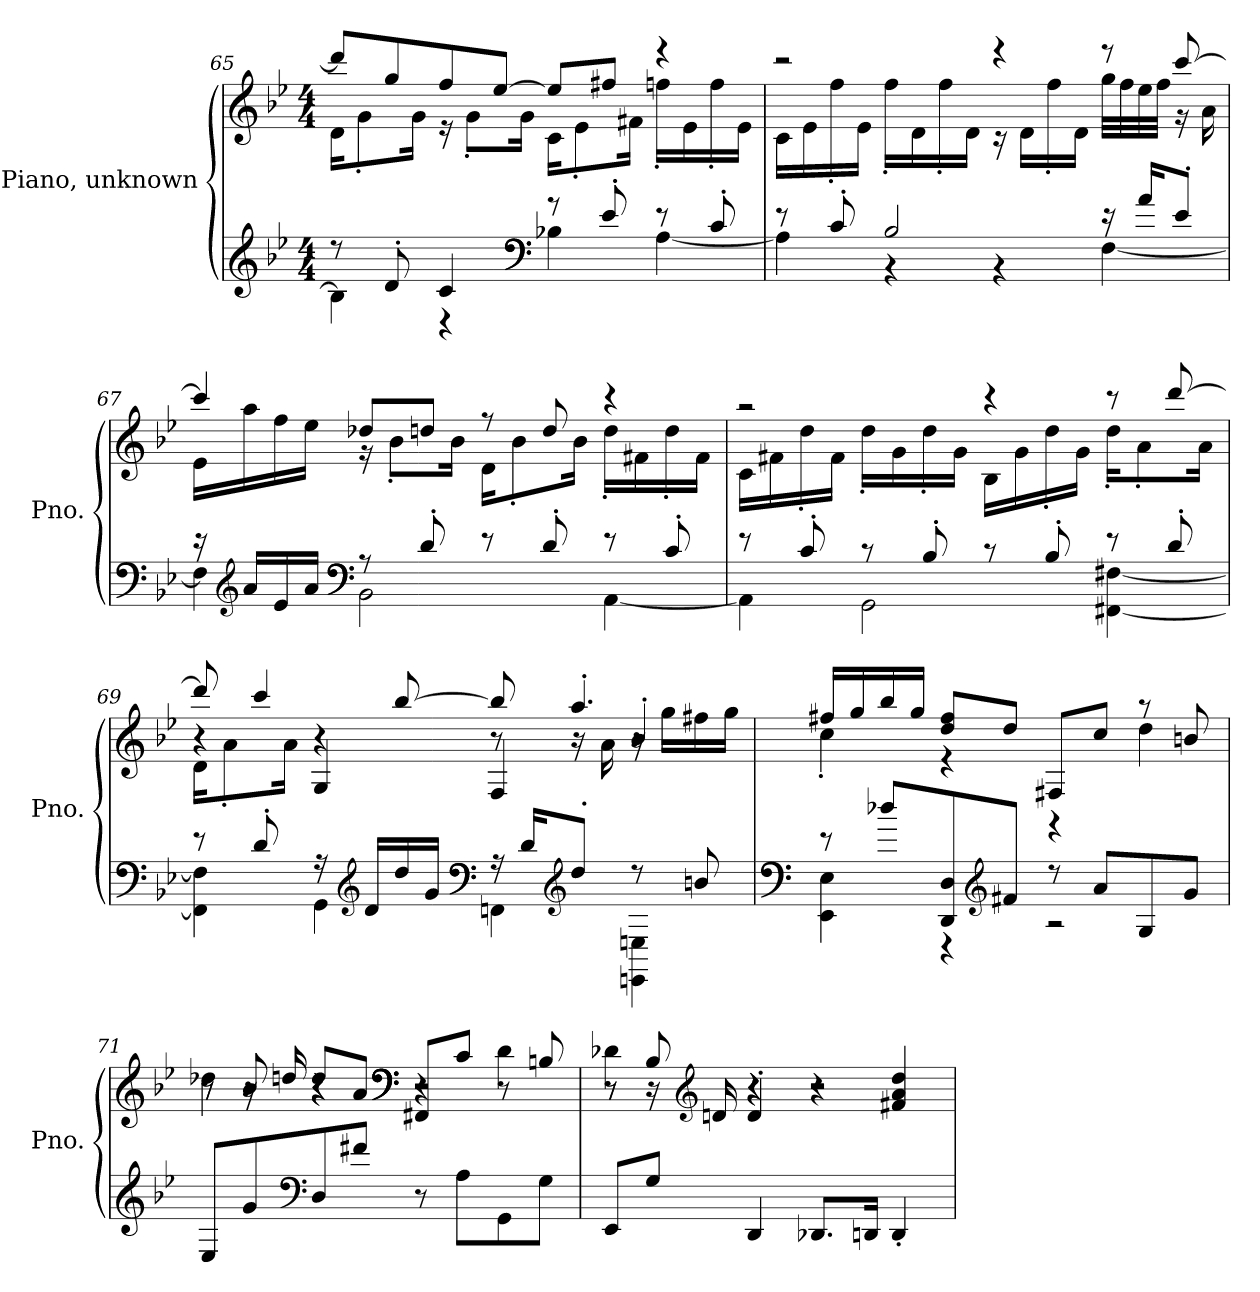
**kern	**kern
*part1	*part1
*staff2	*staff1
*I"Piano, unknown	*
*I'Pno.	*
!!LO:LB:g=z
*clefG2	*clefG2
*k[b-e-]	*k[b-e-]
*M4/4	*M4/4
=65	=65
*^	*^
8r	4B\]	8ddd/L]	16d\KL
.	.	.	8g'\
8d'/	.	8gg/	.
.	.	.	16g\Jk
4c/	4r	8ff/	16r
.	.	.	8g'\L
.	.	[8ee-/J	.
.	.	.	16g\Jk
*clefF4	*	*	*
8r	4B-X\	8ee-/L]	16c\KL
.	.	.	8e-'\
8e-'/	.	8ff#X/J	.
.	.	.	16f#X\Jk
8r	[4A\	4r	16ffn'\LL
.	.	.	16e-\
8c'/	.	.	16ff'\
.	.	.	16e-\JJ
=66	=66	=66	=66
8r	4A\]	2r	16c\LL
.	.	.	16e-\
8c'/	.	.	16ff'\
.	.	.	16e-\JJ
2B-/	4r	.	16ff'\LL
.	.	.	16d\
.	.	.	16ff'\
.	.	.	16d\JJ
.	4r	4r	16r
.	.	.	16d\LL
.	.	.	16ff'\
.	.	.	16d\JJ
16r	[4F\	8r	32gg\LLL
.	.	.	32ff\
16a/KL	.	.	32ee-\
.	.	.	32ff\JJJ
8e-'/J	.	[8ccc/	16r
.	.	.	16a\
!!LO:PB:g=z	!!
=67	=67	=67	=67
16r	4F\]	4ccc/]	16e-\LL
*clefG2	*	*	*
16a/LL	.	.	16aa\
16e-/	.	.	16ff\
16a/JJ	.	.	16ee-\JJ
*clefF4	*	*	*
8r	2BB-\	8dd-X/L	16r
.	.	.	8b-'\L
8d'/	.	8ddn/J	.
.	.	.	16b-\Jk
8r	.	8r	16d\KL
.	.	.	8b-'\
8d'/	.	8dd/	.
.	.	.	16b-\Jk
8r	[4AA\	4r	16dd'\LL
.	.	.	16f#X\
8c'/	.	.	16dd'\
.	.	.	16f#\JJ
=68	=68	=68	=68
8r	4AA\]	2r	16c\LL
.	.	.	16f#X\
8c'/	.	.	16dd'\
.	.	.	16f#\JJ
8r	2GG\	.	16dd'\LL
.	.	.	16g\
8B-'/	.	.	16dd'\
.	.	.	16g\JJ
8r	.	4r	16B-\LL
.	.	.	16g\
8B-'/	.	.	16dd'\
.	.	.	16g\JJ
8r	[4FF#X\ [4F#X\	8r	16dd'\KL
.	.	.	8a'\
8d'/	.	[8ddd/	.
.	.	.	16a\Jk
!!LO:LB:g=z
=69	=69	=69	=69
*	*	*	*^
8r	4FF#\] 4F#\]	8ddd/]	16d\KL	4r
.	.	.	8a'\	.
8d'/	.	4ccc/	.	.
.	.	.	16a\Jk	.
16r	4GG\	.	4r	4G/
*clefG2	*	*	*	*
16d/LL	.	.	.	.
16dd/	.	[8bb-/	.	.
16g/JJ	.	.	.	.
*clefF4	*	*	*	*
16r	4FFn\	8bb-/]	8r	4F/
16d/KL	.	.	.	.
*clefG2	*	*	*	*
8dd'/J	.	4.aa'/	16r	.
.	.	.	16a\	.
8r	4EEn\ 4En\	.	16r	4b-'/
.	.	.	16gg\LL	.
8bn/	.	.	16ff#X\	.
.	.	.	16gg\JJ	.
*	*	*v	*v	*v
=70	=70	=70
*clefF4	*	*
*	*	*^
8r	4EE-\ 4E-\	16ff#X/LL	4cc'\
.	.	16gg/	.
8dd-X/L	.	16bb-/	.
.	.	16gg/JJ	.
8DD/ 8D/	4r	8dd/ 8ff#/L	4r
*clefG2	*	*	*
8f#X/J	.	8dd/J	.
8r	2r	8F#X/L	4r
8a/L	.	8cc/J	.
8G/	.	8r	4dd\
8g/J	.	8bn/	.
*v	*v	*	*
!!LO:LB:g=z
=71	=71	=71
*	*	*^
8E-/L	8r	4dd-X\	8r
8g/	8b-/	.	16r
.	.	.	16ddn/
*clefF4	*	*	*
8D/	4r	4r	8dd/L
8f#X/J	.	.	8a/J
*	*clefF4	*	*
8r	2r	4r	8FF#X/L
8A\L	.	.	8c/J
8GG\	.	4d\	8r
8G\J	.	.	8Bn/
=72	=72	=72	=72
8EE-/L	8r	4d-X\	8r
8G/J	16r	.	8B-/
*	*clefG2	*	*
.	16dn/	.	.
4DD/	4d'/	4r	4r
8.DD-X/L	4r	2r	2r
16DDn/Jk	.	.	.
4DD'/	4f#X/ 4a/ 4dd/	.	.
*	*v	*v	*v
=	=
*-	*-
